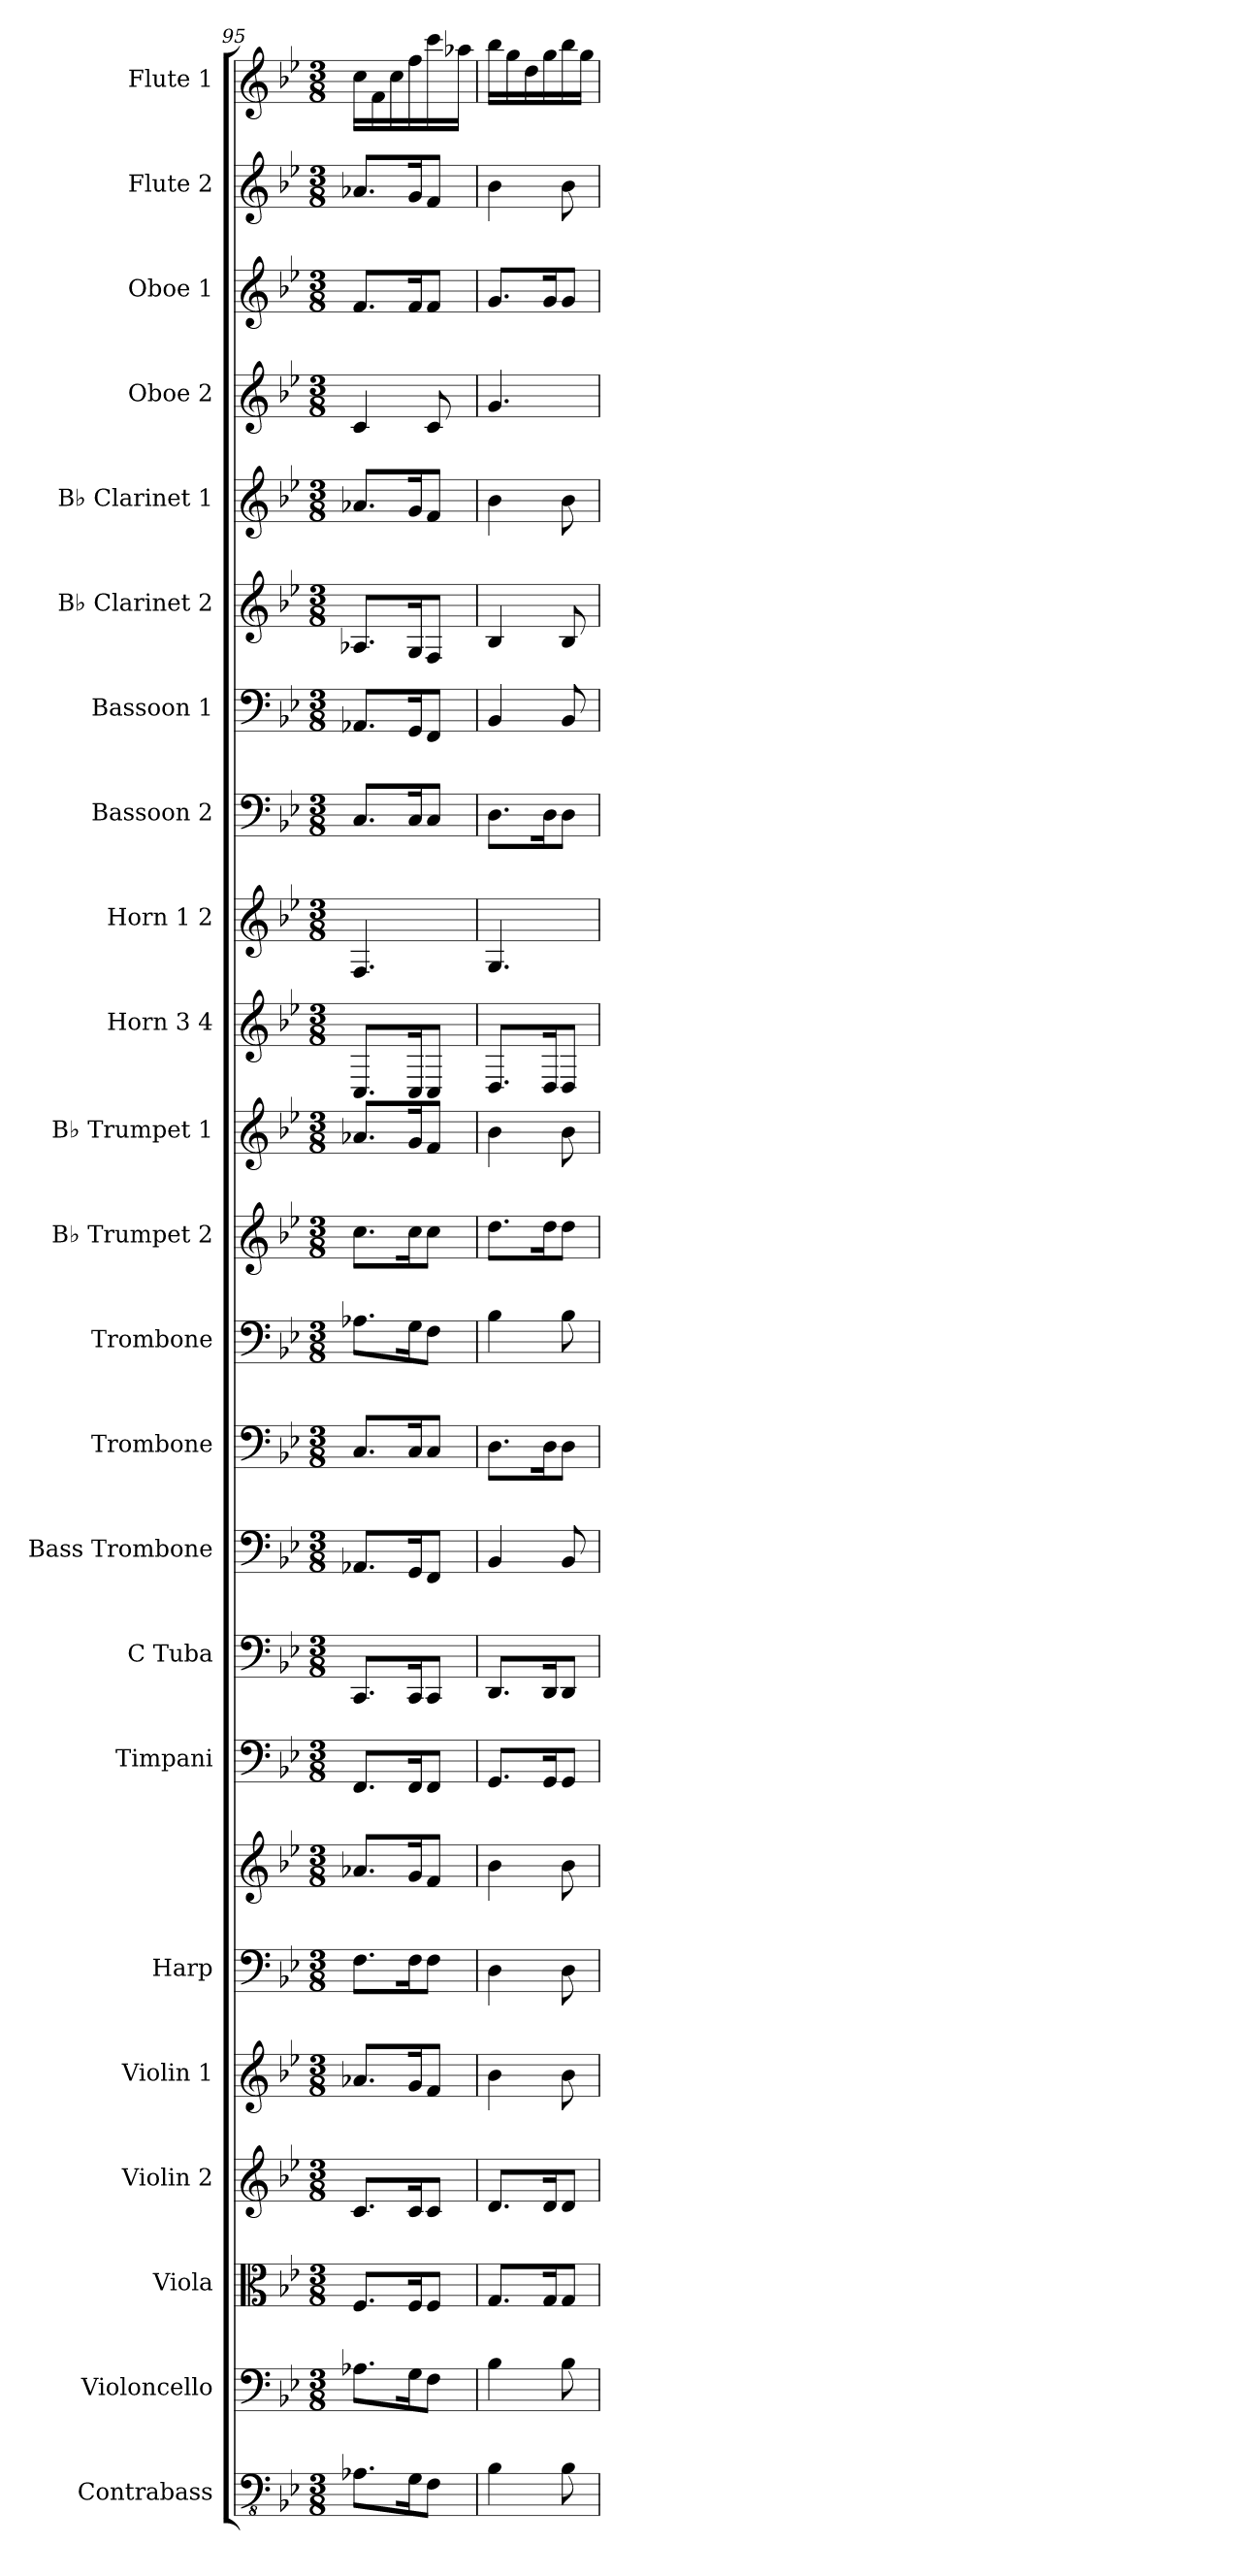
**kern	**kern	**kern	**kern	**kern	**kern	**kern	**kern	**kern	**kern	**kern	**kern	**kern	**kern	**kern	**kern	**kern	**kern	**kern	**kern	**kern	**kern	**kern	**kern
*part23	*part22	*part21	*part20	*part19	*part18	*part18	*part17	*part16	*part15	*part14	*part13	*part12	*part11	*part10	*part9	*part8	*part7	*part6	*part5	*part4	*part3	*part2	*part1
*staff24	*staff23	*staff22	*staff21	*staff20	*staff19	*staff18	*staff17	*staff16	*staff15	*staff14	*staff13	*staff12	*staff11	*staff10	*staff9	*staff8	*staff7	*staff6	*staff5	*staff4	*staff3	*staff2	*staff1
*I"Contrabass	*I"Violoncello	*I"Viola	*I"Violin 2	*I"Violin 1	*I"Harp	*	*I"Timpani	*I"C Tuba	*I"Bass Trombone	*I"Trombone	*I"Trombone	*I"B♭ Trumpet 2	*I"B♭ Trumpet 1	*I"Horn 3 4	*I"Horn 1 2	*I"Bassoon 2	*I"Bassoon 1	*I"B♭ Clarinet 2	*I"B♭ Clarinet 1	*I"Oboe 2	*I"Oboe 1	*I"Flute 2	*I"Flute 1
*I'Cbs.	*I'Vlc.	*I'Vla.	*I'Vln. 2	*I'Vln. 1	*I'Hrp.	*	*I'Timp.	*I'C Tu.	*I'B. Trb.	*I'Trb.	*I'Trb.	*I'B♭ Tpt. 2	*I'B♭ Tpt. 1	*I'Hn. 3 4	*I'Hn. 1 2	*I'Bsn. 2	*I'Bsn. 1	*I'B♭ Cl. 2	*I'B♭ Cl. 1	*I'Ob. 2	*I'Ob. 1	*I'Fl. 2	*I'Fl. 1
*clefFv4	*clefF4	*clefC3	*clefG2	*clefG2	*clefF4	*clefG2	*clefF4	*clefF4	*clefF4	*clefF4	*clefF4	*clefG2	*clefG2	*clefG2	*clefG2	*clefF4	*clefF4	*clefG2	*clefG2	*clefG2	*clefG2	*clefG2	*clefG2
*	*	*	*	*	*	*	*	*	*	*	*	*ITrd1c2	*ITrd1c2	*ITrd4c7	*ITrd4c7	*	*	*ITrd1c2	*ITrd1c2	*	*	*	*
*k[b-e-]	*k[b-e-]	*k[b-e-]	*k[b-e-]	*k[b-e-]	*k[b-e-]	*k[b-e-]	*k[b-e-]	*k[b-e-]	*k[b-e-]	*k[b-e-]	*k[b-e-]	*k[b-e-a-d-]	*k[b-e-a-d-]	*k[b-e-a-]	*k[b-e-a-]	*k[b-e-]	*k[b-e-]	*k[b-e-a-d-]	*k[b-e-a-d-]	*k[b-e-]	*k[b-e-]	*k[b-e-]	*k[b-e-]
*B-:	*B-:	*B-:	*B-:	*B-:	*B-:	*B-:	*B-:	*B-:	*B-:	*B-:	*B-:	*A-:	*A-:	*E-:	*E-:	*B-:	*B-:	*A-:	*A-:	*B-:	*B-:	*B-:	*B-:
*M3/8	*M3/8	*M3/8	*M3/8	*M3/8	*M3/8	*M3/8	*M3/8	*M3/8	*M3/8	*M3/8	*M3/8	*M3/8	*M3/8	*M3/8	*M3/8	*M3/8	*M3/8	*M3/8	*M3/8	*M3/8	*M3/8	*M3/8	*M3/8
=95	=95	=95	=95	=95	=95	=95	=95	=95	=95	=95	=95	=95	=95	=95	=95	=95	=95	=95	=95	=95	=95	=95	=95
8.AA-X\L	8.A-X\L	8.F/L	8.c/L	8.a-X/L	8.F\L	8.a-X/L	8.FF/L	8.CC/L	8.AA-X/L	8.C/L	8.A-X\L	8.b-\L	8.g-X/L	8.FF/L	4.BB-/	8.C/L	8.AA-X/L	8.G-X/L	8.g-X/L	4c/	8.f/L	8.a-X/L	16cc\LL
.	.	.	.	.	.	.	.	.	.	.	.	.	.	.	.	.	.	.	.	.	.	.	16f\
.	.	.	.	.	.	.	.	.	.	.	.	.	.	.	.	.	.	.	.	.	.	.	16cc\
16GG\K	16G\K	16F/K	16c/K	16g/K	16F\K	16g/K	16FF/K	16CC/K	16GG/K	16C/K	16G\K	16b-\K	16f/K	16FF/K	.	16C/K	16GG/K	16F/K	16f/K	.	16f/K	16g/K	16ff\
8FF\J	8F\J	8F/J	8c/J	8f/J	8F\J	8f/J	8FF/J	8CC/J	8FF/J	8C/J	8F\J	8b-\J	8e-/J	8FF/J	.	8C/J	8FF/J	8E-/J	8e-/J	8c/	8f/J	8f/J	16ccc\
.	.	.	.	.	.	.	.	.	.	.	.	.	.	.	.	.	.	.	.	.	.	.	16aa-X\JJ
=96	=96	=96	=96	=96	=96	=96	=96	=96	=96	=96	=96	=96	=96	=96	=96	=96	=96	=96	=96	=96	=96	=96	=96
4BB-\	4B-\	8.G/L	8.d/L	4b-\	4D\	4b-\	8.GG/L	8.DD/L	4BB-/	8.D\L	4B-\	8.cc\L	4a-\	8.GG/L	4.C/	8.D\L	4BB-/	4A-/	4a-\	4.g/	8.g/L	4b-\	16bb-\LL
.	.	.	.	.	.	.	.	.	.	.	.	.	.	.	.	.	.	.	.	.	.	.	16gg\
.	.	.	.	.	.	.	.	.	.	.	.	.	.	.	.	.	.	.	.	.	.	.	16dd\
.	.	16G/K	16d/K	.	.	.	16GG/K	16DD/K	.	16D\K	.	16cc\K	.	16GG/K	.	16D\K	.	.	.	.	16g/K	.	16gg\
8BB-\	8B-\	8G/J	8d/J	8b-\	8D\	8b-\	8GG/J	8DD/J	8BB-/	8D\J	8B-\	8cc\J	8a-\	8GG/J	.	8D\J	8BB-/	8A-/	8a-\	.	8g/J	8b-\	16bb-\
.	.	.	.	.	.	.	.	.	.	.	.	.	.	.	.	.	.	.	.	.	.	.	16gg\JJ
=	=	=	=	=	=	=	=	=	=	=	=	=	=	=	=	=	=	=	=	=	=	=	=
*-	*-	*-	*-	*-	*-	*-	*-	*-	*-	*-	*-	*-	*-	*-	*-	*-	*-	*-	*-	*-	*-	*-	*-
